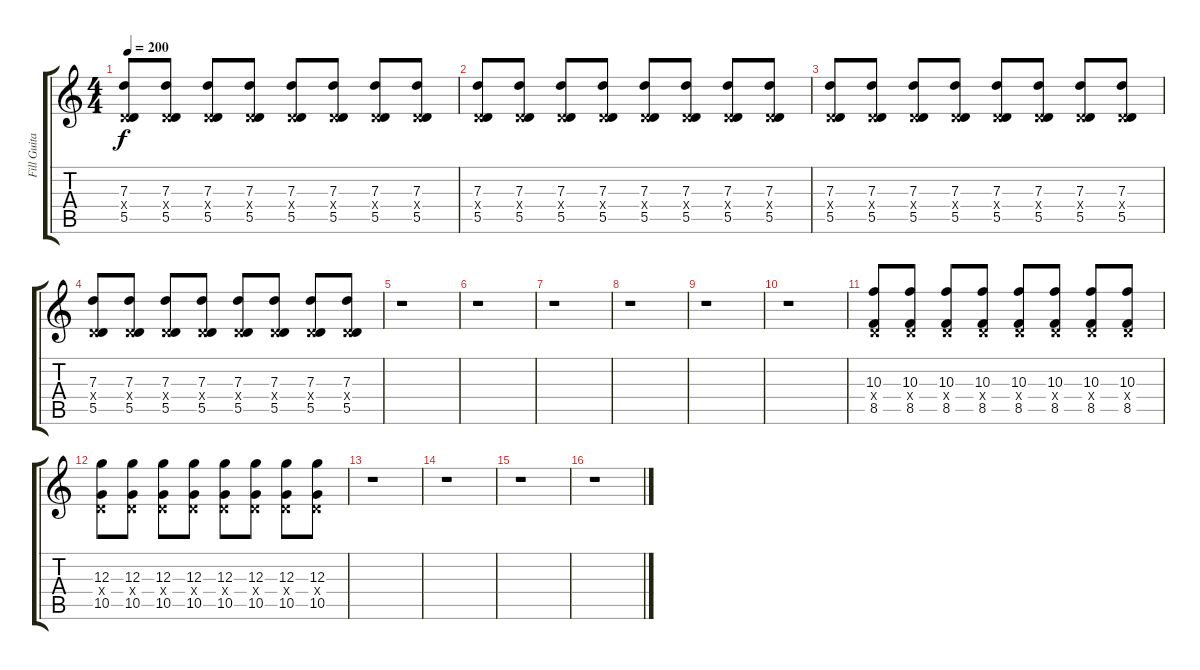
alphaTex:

\track ("Fill Guitar (Chris)" "Fill Guita") {instrument overdrivenguitar}
\staff {score tabs}
\tuning (E4 B3 G3 D3 A2 D2) {hide}
\ts (4 4)
\tempo 200
\clef g2
\ks c
(7.3 0.4{x} 5.5).8{dy f} (7.3 0.4{x} 5.5).8 (7.3 0.4{x} 5.5).8 (7.3 0.4{x} 5.5).8 (7.3 0.4{x} 5.5).8 (7.3 0.4{x} 5.5).8 (7.3 0.4{x} 5.5).8 (7.3 0.4{x} 5.5).8 |
(7.3 0.4{x} 5.5).8 (7.3 0.4{x} 5.5).8 (7.3 0.4{x} 5.5).8 (7.3 0.4{x} 5.5).8 (7.3 0.4{x} 5.5).8 (7.3 0.4{x} 5.5).8 (7.3 0.4{x} 5.5).8 (7.3 0.4{x} 5.5).8 |
(7.3 0.4{x} 5.5).8 (7.3 0.4{x} 5.5).8 (7.3 0.4{x} 5.5).8 (7.3 0.4{x} 5.5).8 (7.3 0.4{x} 5.5).8 (7.3 0.4{x} 5.5).8 (7.3 0.4{x} 5.5).8 (7.3 0.4{x} 5.5).8 |
(7.3 0.4{x} 5.5).8 (7.3 0.4{x} 5.5).8 (7.3 0.4{x} 5.5).8 (7.3 0.4{x} 5.5).8 (7.3 0.4{x} 5.5).8 (7.3 0.4{x} 5.5).8 (7.3 0.4{x} 5.5).8 (7.3 0.4{x} 5.5).8 |
r.1 |
r.1 |
r.1 |
r.1 |
r.1 |
r.1 |
(10.3 0.4{x} 8.5).8 (10.3 0.4{x} 8.5).8 (10.3 0.4{x} 8.5).8 (10.3 0.4{x} 8.5).8 (10.3 0.4{x} 8.5).8 (10.3 0.4{x} 8.5).8 (10.3 0.4{x} 8.5).8 (10.3 0.4{x} 8.5).8 |
(12.3 0.4{x} 10.5).8 (12.3 0.4{x} 10.5).8 (12.3 0.4{x} 10.5).8 (12.3 0.4{x} 10.5).8 (12.3 0.4{x} 10.5).8 (12.3 0.4{x} 10.5).8 (12.3 0.4{x} 10.5).8 (12.3 0.4{x} 10.5).8 |
r.1 |
r.1 |
r.1 |
r.1
